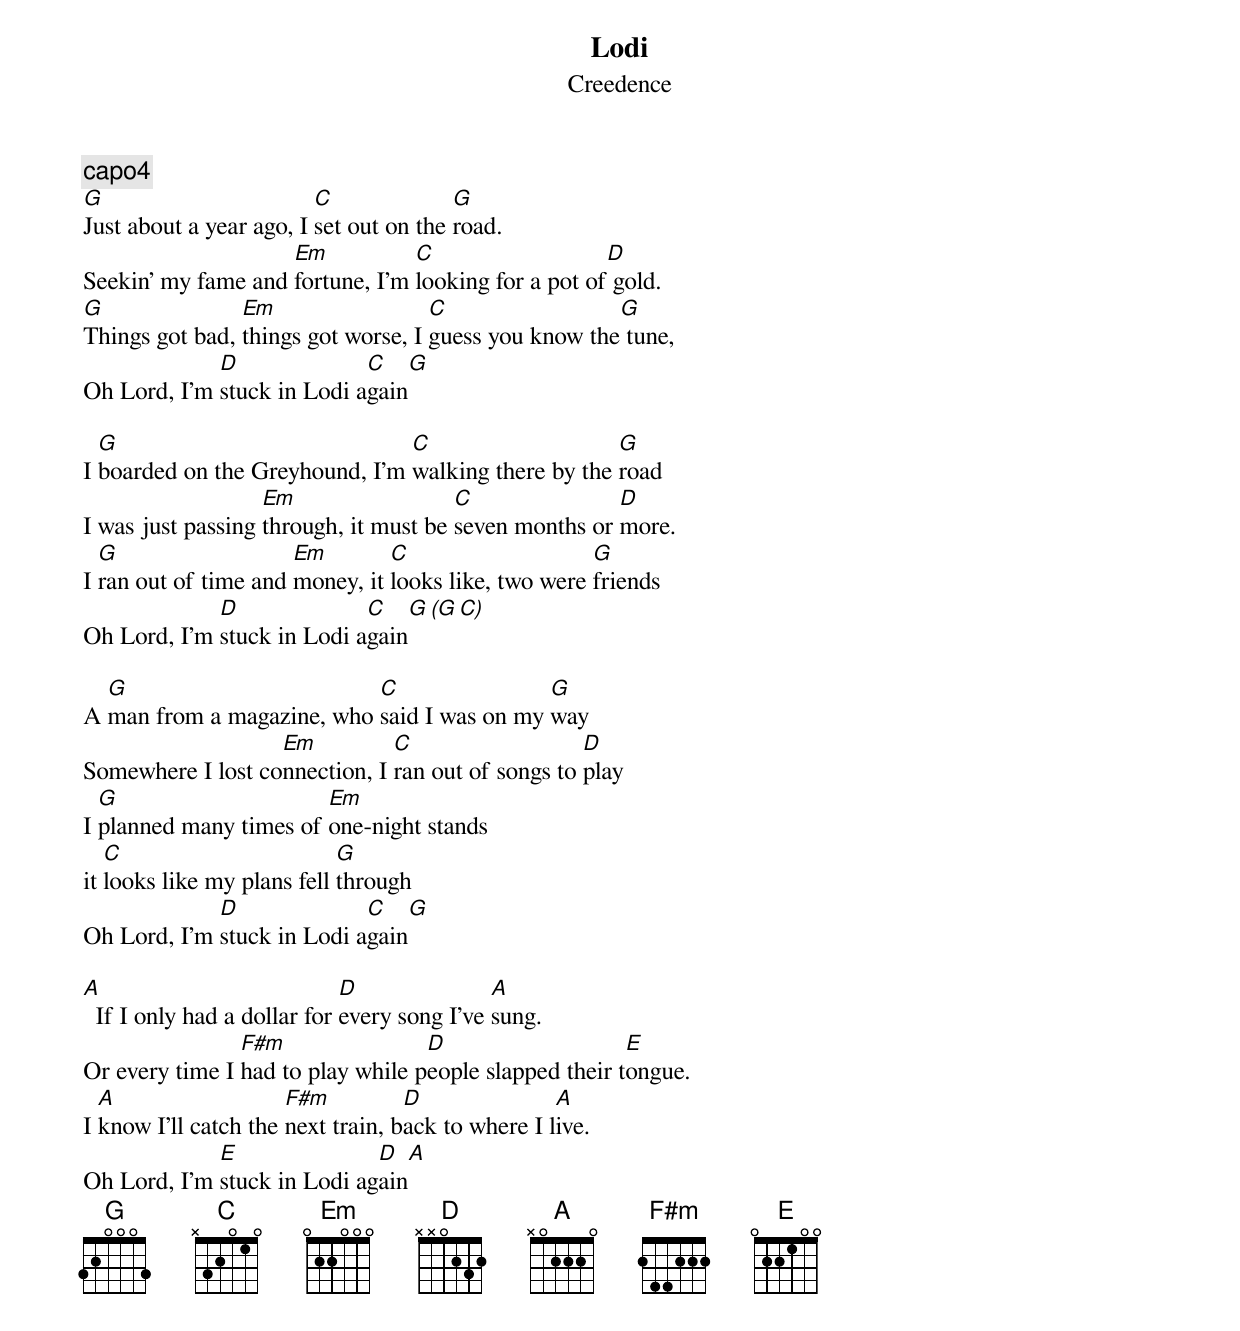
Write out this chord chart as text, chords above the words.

Lodi
Creedence

capo4
G                        C              G
Just about a year ago, I set out on the road.
                    Em           C                   D
Seekin' my fame and fortune, I'm looking for a pot of gold.
G               Em                  C                 G
Things got bad, things got worse, I guess you know the tune,
             D              C      G
Oh Lord, I'm stuck in Lodi again

  G                             C                    G
I boarded on the Greyhound, I'm walking there by the road
                   Em                  C               D
I was just passing through, it must be seven months or more.
  G                   Em        C                    G
I ran out of time and money, it looks like, two were friends
             D              C      G   (G  C)
Oh Lord, I'm stuck in Lodi again

  G                        C                G
A man from a magazine, who said I was on my way
                   Em          C                   D
Somewhere I lost connection, I ran out of songs to play
  G                     Em
I planned many times of one-night stands
   C                        G
it looks like my plans fell through
             D              C      G
Oh Lord, I'm stuck in Lodi again

A                            D               A
  If I only had a dollar for every song I've sung.
                F#m                D                    E
Or every time I had to play while people slapped their tongue.
  A                   F#m          D               A
I know I'll catch the next train, back to where I live.
             E               D   A
Oh Lord, I'm stuck in Lodi again
